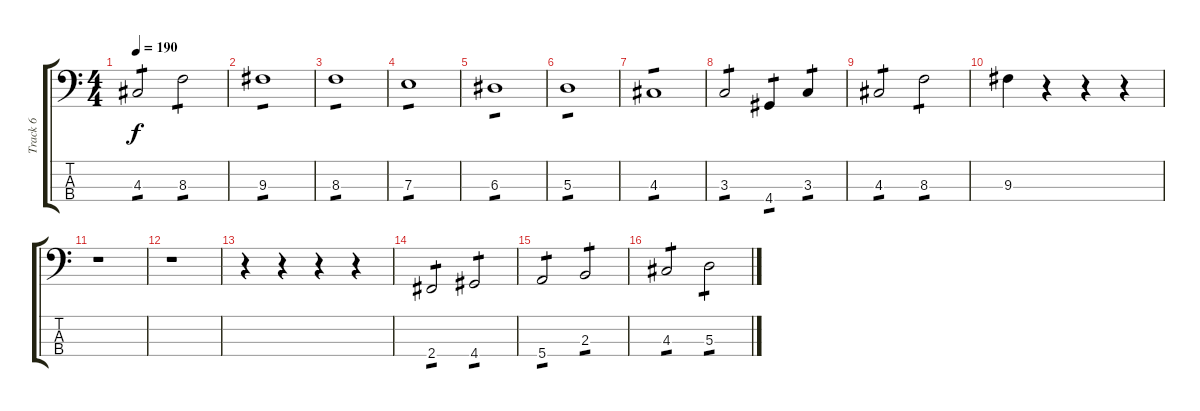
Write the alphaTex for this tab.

\track ("Track 6" "Track 6") {instrument electricbassfinger}
\staff {score tabs}
\tuning (G2 D2 A1 E1) {hide}
\ts (4 4)
\tempo 190
\clef f4
\ks c
4.3.2{tp 1 dy f} 8.3.2{tp 1} |
9.3.1{tp 1} |
8.3.1{tp 1} |
7.3.1{tp 1} |
6.3.1{tp 1} |
5.3.1{tp 1} |
4.3.1{tp 1} |
3.3.2{tp 1} 4.4.4{tp 1} 3.3.4{tp 1} |
4.3.2{tp 1} 8.3.2{tp 1} |
9.3.4 r.4 r.4 r.4 |
r.1 |
r.1 |
r.4 r.4 r.4 r.4 |
2.4.2{tp 1} 4.4.2{tp 1} |
5.4.2{tp 1} 2.3.2{tp 1} |
4.3.2{tp 1} 5.3.2{tp 1}
